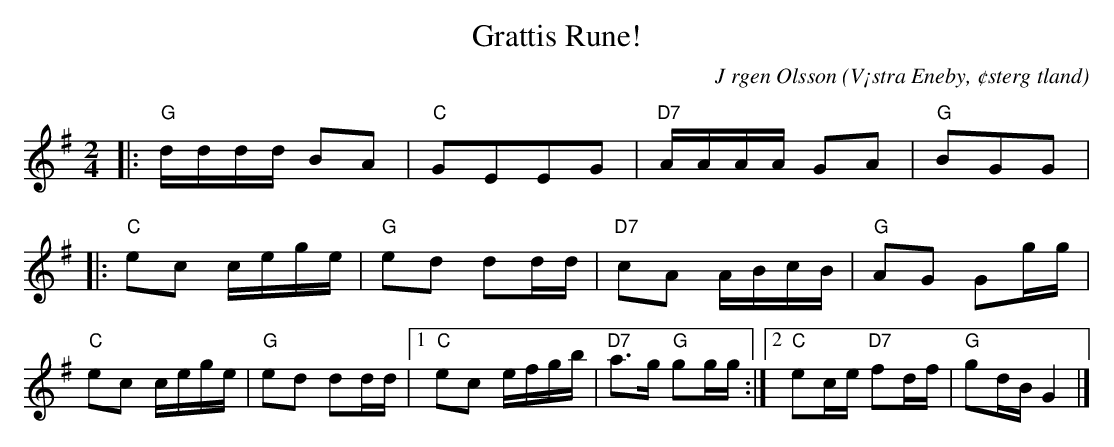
X:1
T:Grattis Rune!
C:J rgen Olsson
O:V¡stra Eneby, ¢sterg tland
Q:115
M:2/4
L:1/8
K:G
|:"G"d/2d/2d/2d/2 BA|"C"GEEG|"D7"A/2A/2A/2A/2 GA|"G"BGG|
|:"C"ec c/2e/2g/2e/2 |"G"ed dd/2d/2|"D7"cA A/2B/2c/2B/2|"G"AG Gg/2g/2|
"C"ec c/2e/2g/2e/2 |"G"ed dd/2d/2|1"C"ec e/2f/2g/2b/2|"D7"a>g "G"gg/2g/2 :|2"C"ec/2e/2 "D7"fd/2f/2|"G"gd/2B/2 G2 |]
